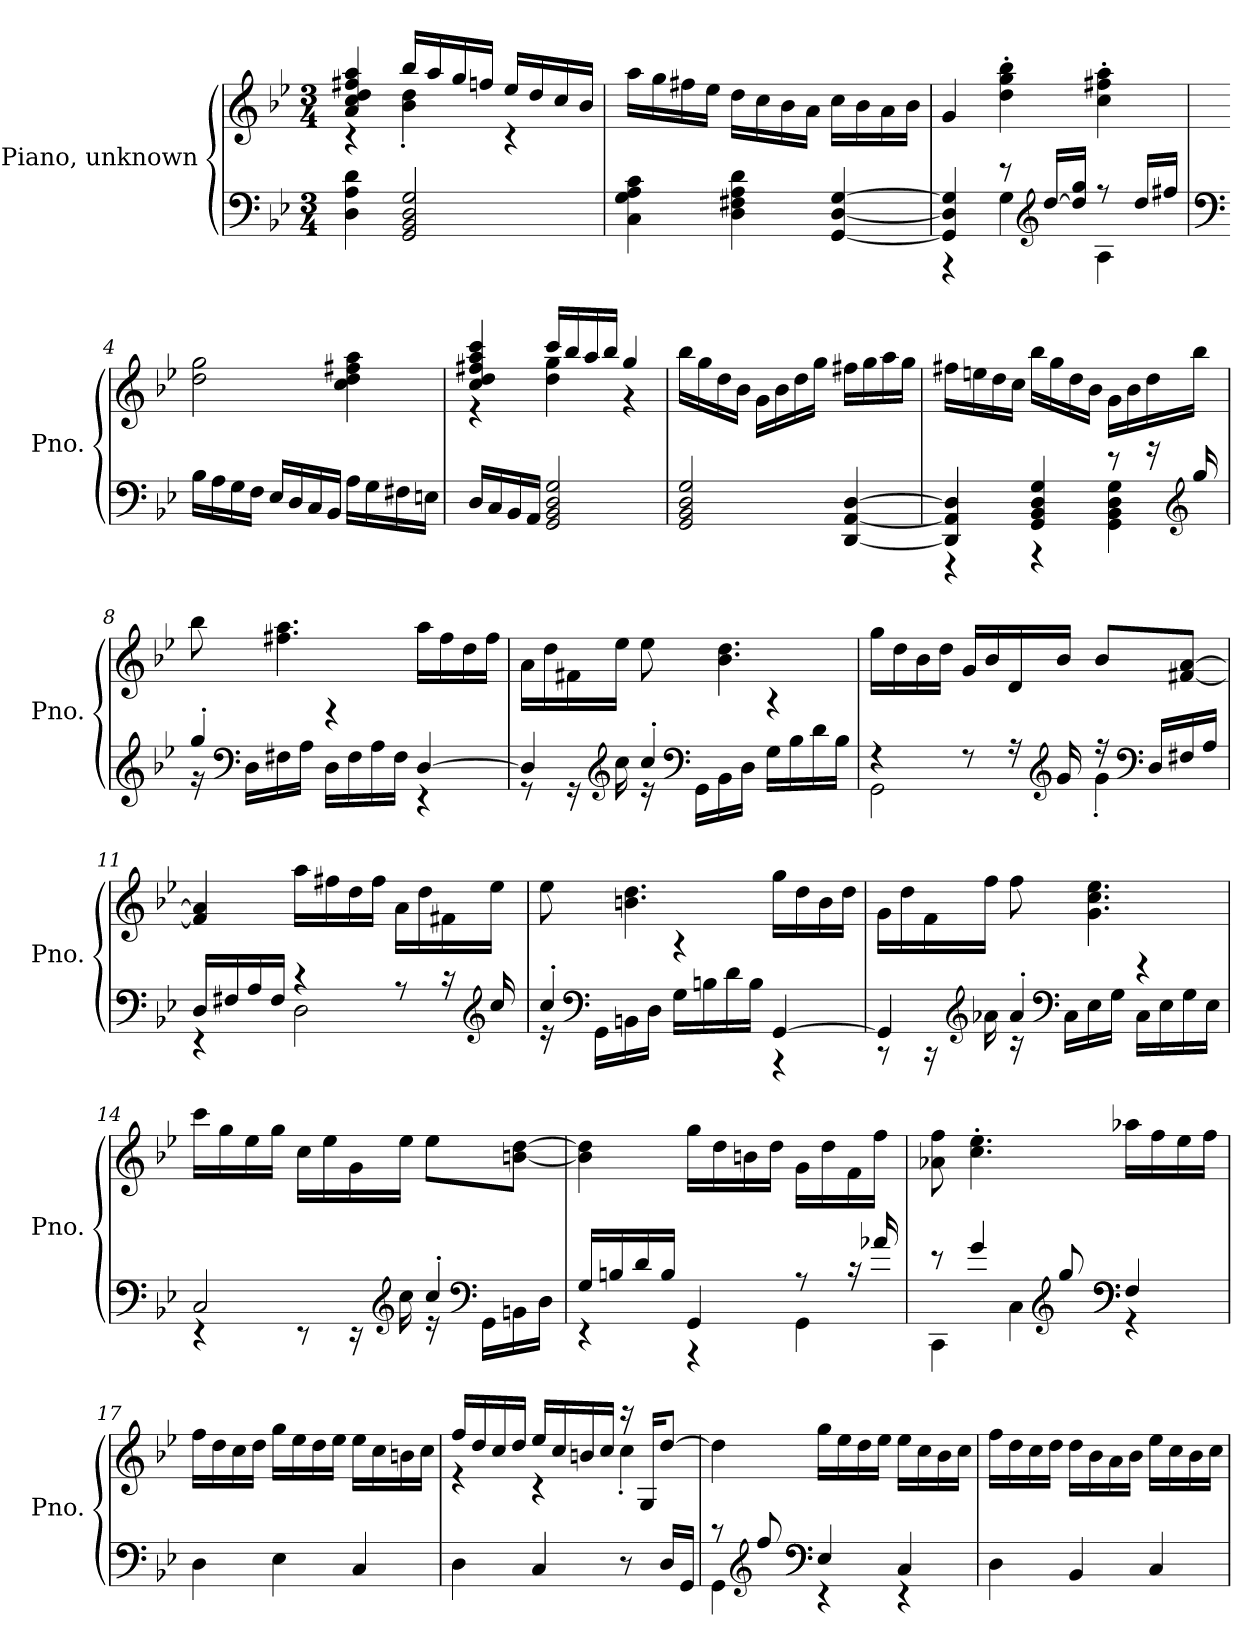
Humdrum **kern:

**kern	**kern
*part1	*part1
*staff2	*staff1
*I"Piano, unknown	*
*I'Pno.	*
*clefF4	*clefG2
*k[b-e-]	*k[b-e-]
*M3/4	*M3/4
*MM110	*MM110
=1	=1
*	*^
4D\ 4A\ 4d\	4a/ 4cc/ 4dd/ 4ff#X/ 4aa/	4r
2GG/ 2BB-/ 2D/ 2G/	16bb-/LL	4b-\' 4dd\'
.	16aa/	.
.	16gg/	.
.	16ffn/JJ	.
.	16ee-/LL	4r
.	16dd/	.
.	16cc/	.
.	16b-/JJ	.
*	*v	*v
=2	=2
4C\ 4G\ 4A\ 4c\	16aa\LL
.	16gg\
.	16ff#X\
.	16ee-\JJ
4D\ 4F#X\ 4A\ 4d\	16dd\LL
.	16cc\
.	16b-\
.	16a\JJ
[4GG/ [4D/ [4G/	16cc\LL
.	16b-\
.	16a\
.	16b-\JJ
=3	=3
*^	*
4GG/] 4D/] 4G/]	4r	4g/
8r	4G\	4dd\' 4gg\' 4bb-\'
*clefG2	*	*
[16dd/LL	.	.
16dd/] 16gg/JJ	.	.
8r	4A\	4cc\' 4ff#X\' 4aa\'
16dd/LL	.	.
16ff#X/JJ	.	.
*v	*v	*
!!LO:LB:g=z
=4	=4
*clefF4	*
16B-\LL	2dd\ 2gg\
16A\	.
16G\	.
16F\JJ	.
16E-/LL	.
16D/	.
16C/	.
16BB-/JJ	.
16A\LL	4cc\ 4dd\ 4ff#X\ 4aa\
16G\	.
16F#X\	.
16En\JJ	.
=5	=5
*	*^
16D/LL	4cc/ 4dd/ 4ff#X/ 4aa/ 4ccc/	4r
16C/	.	.
16BB-/	.	.
16AA/JJ	.	.
2GG/ 2BB-/ 2D/ 2G/	16ccc/LL	4dd\ 4gg\
.	16bb-/	.
.	16aa/	.
.	16bb-/JJ	.
.	4gg/	4r
*	*v	*v
=6	=6
2GG/ 2BB-/ 2D/ 2G/	16bb-\LL
.	16gg\
.	16dd\
.	16b-\JJ
.	16g\LL
.	16b-\
.	16dd\
.	16gg\JJ
[4DD/ [4AA/ [4D/	16ff#X\LL
.	16gg\
.	16aa\
.	16gg\JJ
!!LO:LB:g=z
=7	=7
*^	*
4DD/] 4AA/] 4D/]	4r	16ff#X\LL
.	.	16een\
.	.	16dd\
.	.	16cc\JJ
4GG/ 4BB-/ 4D/ 4G/	4r	16bb-\LL
.	.	16gg\
.	.	16dd\
.	.	16b-\JJ
8r	4GG\ 4BB-\ 4D\ 4G\	16g\LL
.	.	16b-\
16r	.	16dd\
*clefG2	*	*
16gg/	.	16bb-\JJ
=8	=8	=8
4gg'/	16r	8bb-\
*clefF4	*	*
.	16D\LL	.
.	16F#X\	4.ff#X\ 4.aa\
.	16A\JJ	.
4r	16D\LL	.
.	16F#\	.
.	16A\	.
.	16F#\JJ	.
[4D/	4r	16aa\LL
.	.	16ff#\
.	.	16dd\
.	.	16ff#\JJ
!!LO:LB:g=z
=9	=9	=9
4D/]	8r	16a\LL
.	.	16dd\
.	16r	16f#X\
*clefG2	*	*
.	16cc\	16ee-\JJ
4cc'/	16r	8ee-\
*clefF4	*	*
.	16GG\LL	.
.	16BB-\	4.b-\ 4.dd\
.	16D\JJ	.
4r	16G\LL	.
.	16B-\	.
.	16d\	.
.	16B-\JJ	.
=10	=10	=10
4r	2GG\	16gg\LL
.	.	16dd\
.	.	16b-\
.	.	16dd\JJ
8r	.	16g/LL
.	.	16b-/
16r	.	16d/
*clefG2	*	*
16g/	.	16b-/JJ
16r	4g'\	8b-/L
*clefF4	*	*
16D/LL	.	.
16F#X/	.	[8f#X/ [8a/J
16A/JJ	.	.
!!LO:LB:g=z
=11	=11	=11
16D/LL	4r	4f#/] 4a/]
16F#X/	.	.
16A/	.	.
16F#/JJ	.	.
4r	2D\	16aa\LL
.	.	16ff#X\
.	.	16dd\
.	.	16ff#\JJ
8r	.	16a\LL
.	.	16dd\
16r	.	16f#X\
*clefG2	*	*
16cc/	.	16ee-\JJ
=12	=12	=12
4cc'/	16r	8ee-\
*clefF4	*	*
.	16GG\LL	.
.	16BBn\	4.bn\ 4.dd\
.	16D\JJ	.
4r	16G\LL	.
.	16Bn\	.
.	16d\	.
.	16B\JJ	.
[4GG/	4r	16gg\LL
.	.	16dd\
.	.	16b\
.	.	16dd\JJ
!!LO:LB:g=z
=13	=13	=13
4GG/]	8r	16g\LL
.	.	16dd\
.	16r	16f\
*clefG2	*	*
.	16a-X\	16ff\JJ
4a-'/	16r	8ff\
*clefF4	*	*
.	16C\LL	.
.	16E-\	4.g\ 4.cc\ 4.ee-\
.	16G\JJ	.
4r	16C\LL	.
.	16E-\	.
.	16G\	.
.	16E-\JJ	.
=14	=14	=14
2C/	4r	16ccc\LL
.	.	16gg\
.	.	16ee-\
.	.	16gg\JJ
.	8r	16cc\LL
.	.	16ee-\
.	16r	16g\
*clefG2	*	*
.	16cc\	16ee-\JJ
4cc'/	16r	8ee-\L
*clefF4	*	*
.	16GG\LL	.
.	16BBn\	[8bn\ [8dd\J
.	16D\JJ	.
!!LO:PB:g=z
=15	=15	=15
16G/LL	4r	4b\] 4dd\]
16Bn/	.	.
16d/	.	.
16B/JJ	.	.
4GG/	4r	16gg\LL
.	.	16dd\
.	.	16bn\
.	.	16dd\JJ
8r	4GG\	16g\LL
.	.	16dd\
16r	.	16f\
16a-X/	.	16ff\JJ
=16	=16	=16
8r	4CC\	8a-X\ 8ff\
4g/	.	4.cc\' 4.ee-\'
.	4C\	.
*clefG2	*	*
8gg/	.	.
*clefF4	*	*
4F/	4r	16aa-X\LL
.	.	16ff\
.	.	16ee-\
.	.	16ff\JJ
*v	*v	*
=17	=17
4D\	16ff\LL
.	16dd\
.	16cc\
.	16dd\JJ
4E-\	16gg\LL
.	16ee-\
.	16dd\
.	16ee-\JJ
4C/	16ee-\LL
.	16cc\
.	16bn\
.	16cc\JJ
!!LO:LB:g=z
=18	=18
*	*^
4D\	16ff/LL	4r
.	16dd/	.
.	16cc/	.
.	16dd/JJ	.
4C/	16ee-/LL	4r
.	16cc/	.
.	16bn/	.
.	16cc/JJ	.
8r	16r	4cc'\
.	16G/KL	.
16D/LL	[8dd/J	.
16GG/JJ	.	.
*	*v	*v
=19	=19
*^	*
8r	4GG\	4dd\]
*clefG2	*	*
8ff/	.	.
*clefF4	*	*
4E-/	4r	16gg\LL
.	.	16ee-\
.	.	16dd\
.	.	16ee-\JJ
4C/	4r	16ee-\LL
.	.	16cc\
.	.	16b-\
.	.	16cc\JJ
*v	*v	*
=20	=20
4D\	16ff\LL
.	16dd\
.	16cc\
.	16dd\JJ
4BB-/	16dd\LL
.	16b-\
.	16a\
.	16b-\JJ
4C/	16ee-\LL
.	16cc\
.	16b-\
.	16cc\JJ
=	=
*-	*-
